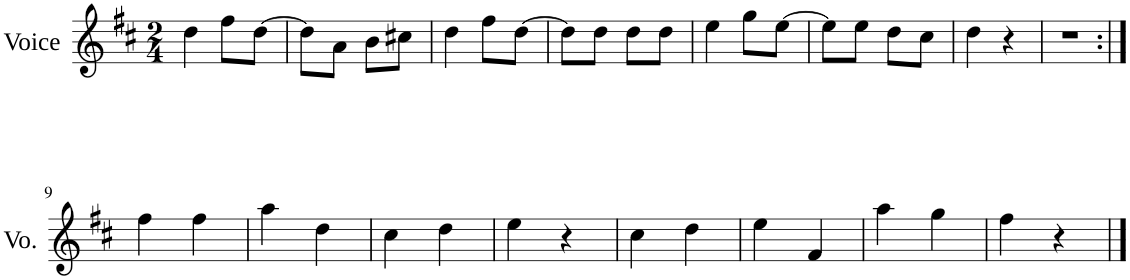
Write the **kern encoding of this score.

**kern
*part1
*staff1
*I"Voice
*I'Vo.
*clefG2
*k[f#c#]
*M2/4
=1
4dd\
8ff#\L
[8dd\J
=2
8dd\L]
8a\J
8b\L
8cc#X\J
=3
4dd\
8ff#\L
[8dd\J
=4
8dd\L]
8dd\J
8dd\L
8dd\J
=5
4ee\
8gg\L
[8ee\J
=6
8ee\L]
8ee\J
8dd\L
8cc#\J
=7
4dd\
4r
=8
2r
!!LO:LB:g=z
=9:|!
4ff#\
4ff#\
=10
4aa\
4dd\
=11
4cc#\
4dd\
=12
4ee\
4r
=13
4cc#\
4dd\
=14
4ee\
4f#/
=15
4aa\
4gg\
=16
4ff#\
4r
==
*-
